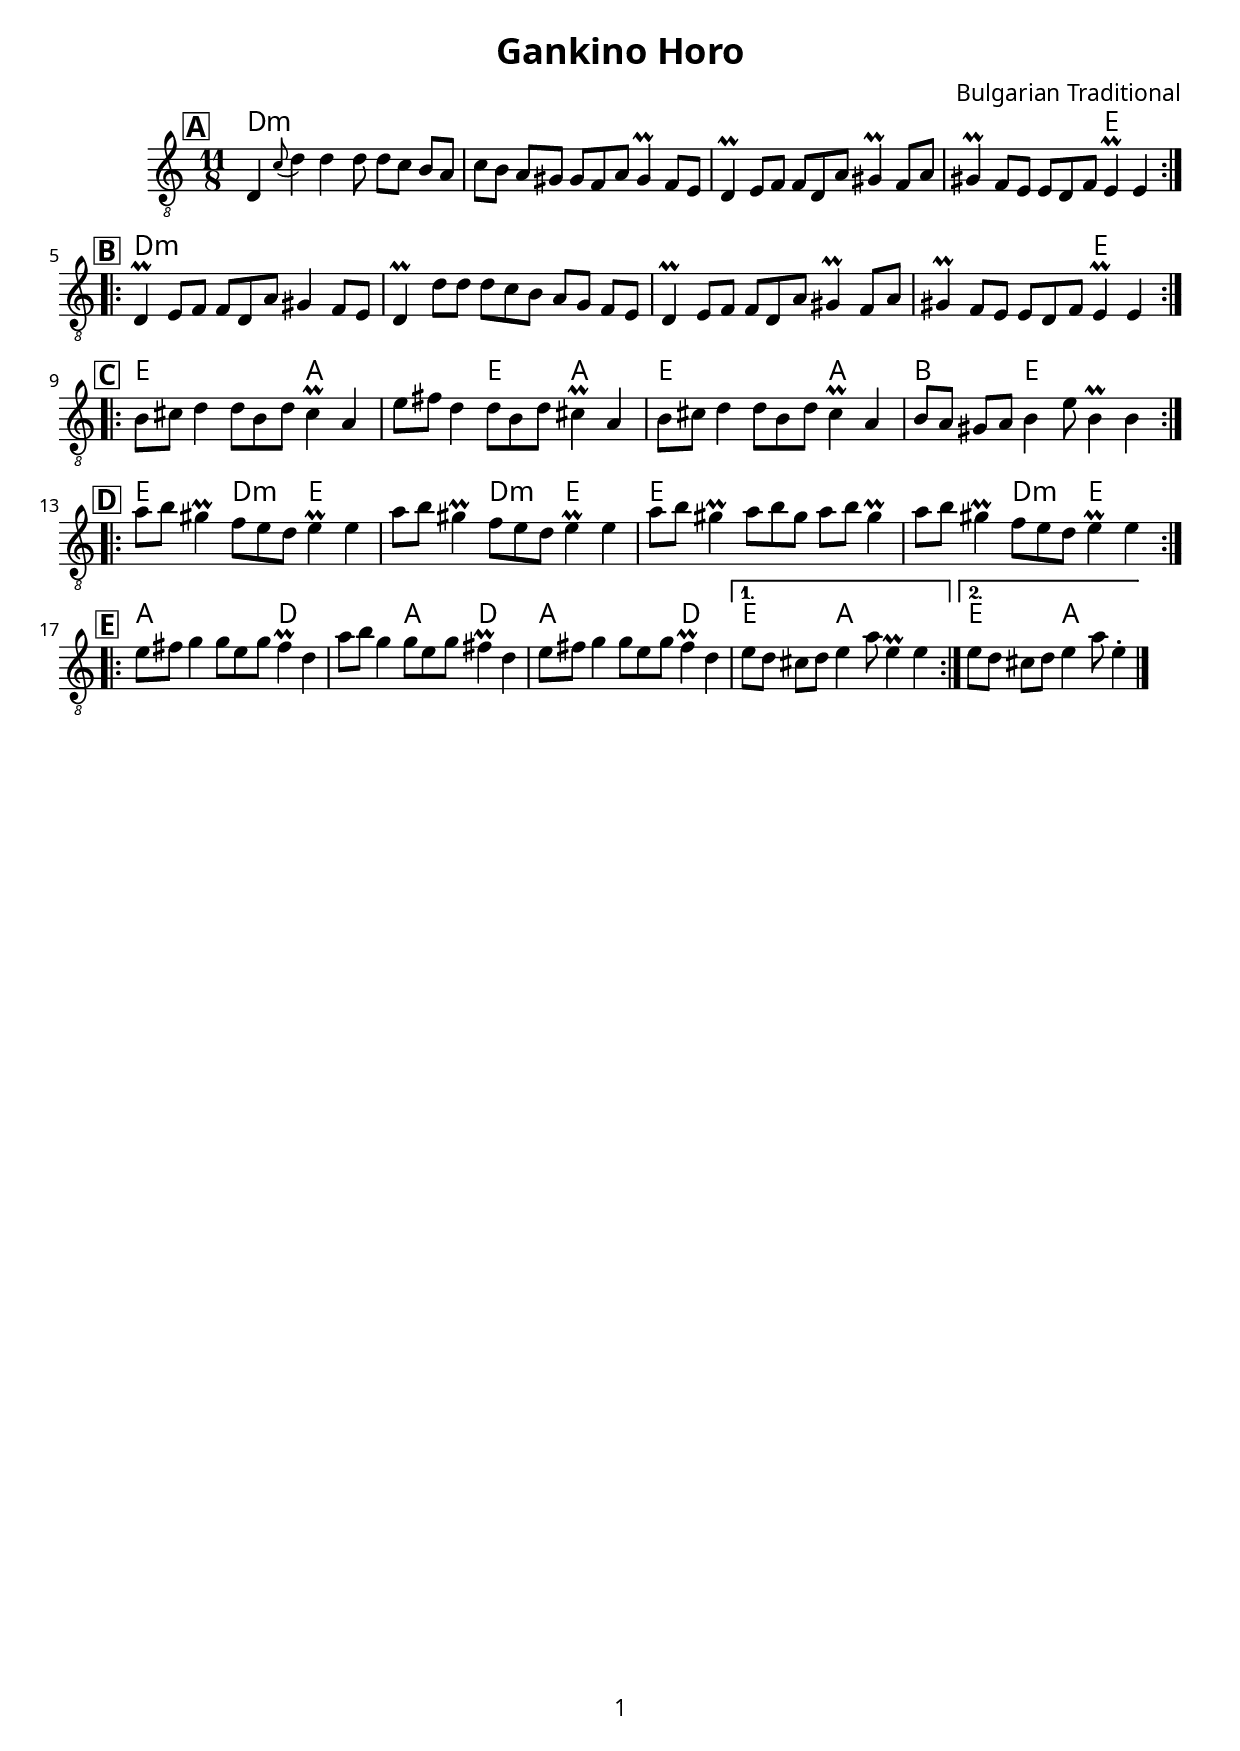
% DEFINIZIONI {{{
\version "2.18.2"

\header {
  title = "Gankino Horo"
  composer = "Bulgarian Traditional"
}

\paper{
  print-first-page-number = ##t
  oddHeaderMarkup = \markup \null
  evenHeaderMarkup = \markup \null
  oddFooterMarkup = \markup {
    \fill-line {
      \on-the-fly \print-page-number-check-first
      \fromproperty #'page:page-number-string
    }
  }
  evenFooterMarkup = \oddFooterMarkup
  #(set-global-staff-size 10)

  myStaffSize = #20
  fonts = #(make-pango-font-tree
  "FontAwesome"
  "FontAwesome"
  "FontAwesome"
  (/ myStaffSize 20))
}

global = {
  \key c \major
  \numericTimeSignature
  \time #'(2 2 3 2 2) 11/8
  \set Score.markFormatter = #format-mark-box-alphabet
}
%}}}

% PARTE A {{{
temaA = {
  \repeat volta 2 {
    d4 \appoggiatura c'8 d4 d d8 d c b a |
    c b a gis gis f a gis4\prall f8 e |\noBreak
    d4\prall e8 f f d a' gis4\prall f8 a|\noBreak
    gis4\prall f8 e e d f e4\prall e| 
  }
}

accordiA = \chordmode{
  \set chordChanges = ##t
  \repeat volta 2{
    d2:m d4.:m d2:m |
    d2:m d4.:m d2:m |
    d2:m d4.:m d2:m |
    d2:m d4.:m e2|
  }
}
% }}}

% PARTE B {{{
temaB = {
  \repeat volta 2 {
    d4\prall e8 f f d a' gis4 f8 e|
    d4\prall d'8 d d c b a g f e |
    d4\prall e8 f f d a' gis4\prall f8 a|
    gis4\prall f8 e e d f e4\prall e| 
  }
}

accordiB = \chordmode{
  \repeat volta 2{
    d2:m d4.:m d2:m |
    d2:m d4.:m d2:m |
    d2:m d4.:m d2:m |
    d2:m d4.:m e2|
  }
}
% }}}

% PARTE C {{{
temaC = {
  \repeat volta 2 {
    b'8 cis d4 d8 b d cis4\prall a|
    e'8 fis d4 d8 b d cis4\prall a|
    b8 cis d4 d8 b d cis4\prall a|
    b8 a gis a b4 e8 b4\prall b|
  }
}

accordiC = \chordmode{
  \repeat volta 2{
    e2 e4. a2 |
    a2 e4. a2 |
    e2 e4. a2 |
    b2 e4. e2|
  }
}
% }}}

% PARTE D {{{
temaD = {
  \repeat volta 2 {
    a'8 b gis4\prall f8 e d e4\prall e|
    a8 b gis4\prall f8 e d e4\prall e|\noBreak
    a8 b gis4\prall a8 b gis a b gis4\prall|\noBreak
    a8 b gis4\prall f8 e d e4\prall e|
  }
}

accordiD = \chordmode{
  \repeat volta 2{
    e2 d4.:m e2|
    e2 d4.:m e2|
    \once \set chordChanges = ##f
    e2 e4. e2|
    e2 d4.:m e2|
  }
}
% }}}

% PARTE E {{{
temaE = {
  \repeat volta 2 {
    e8 fis g4 g8 e g fis4\prall d|\noBreak
    a'8 b g4 g8 e g fis4\prall d|\noBreak
    e8 fis g4 g8 e g fis4\prall d|\noBreak
  }
  \alternative{
    { e8 d cis d e4 a8 e4\prall e| }
    { e8 d cis d e4 a8 e4\staccato| }
  }
}

accordiE = \chordmode{
  \repeat volta 2{
    a2 a4. d2|
    d2 a4. d2|
    a2 a4. d2|
  }
    \alternative{
    {e2 a4. a2|}
    {e2 a4. a2|}
  }
}
% }}}

% SCORE {{{
tema = \relative c {
  \global 
  \mark \default
  \temaA
  \mark \default
  \temaB
  \mark \default
  \temaC
  \mark \default
  \temaD
  \mark \default
  \temaE
  \bar "|."
}

chordsPart ={
  \new ChordNames {
    \accordiA
    \accordiB
    \accordiC
    \accordiD
    \accordiE
  }
}

temaPart = \new Staff \with {
  instrumentName = ""
  midiInstrument = "piano"
} { \clef "treble_8" \tema }

\book{
  \bookOutputSuffix "Score"
  \score {
    <<
      \chordsPart
      \temaPart
    >>
    \layout {
    }
    \midi {
      \context {
        \Score
        tempoWholesPerMinute = #(ly:make-moment 120 4)
      }
    }
  }
}
% }}}
